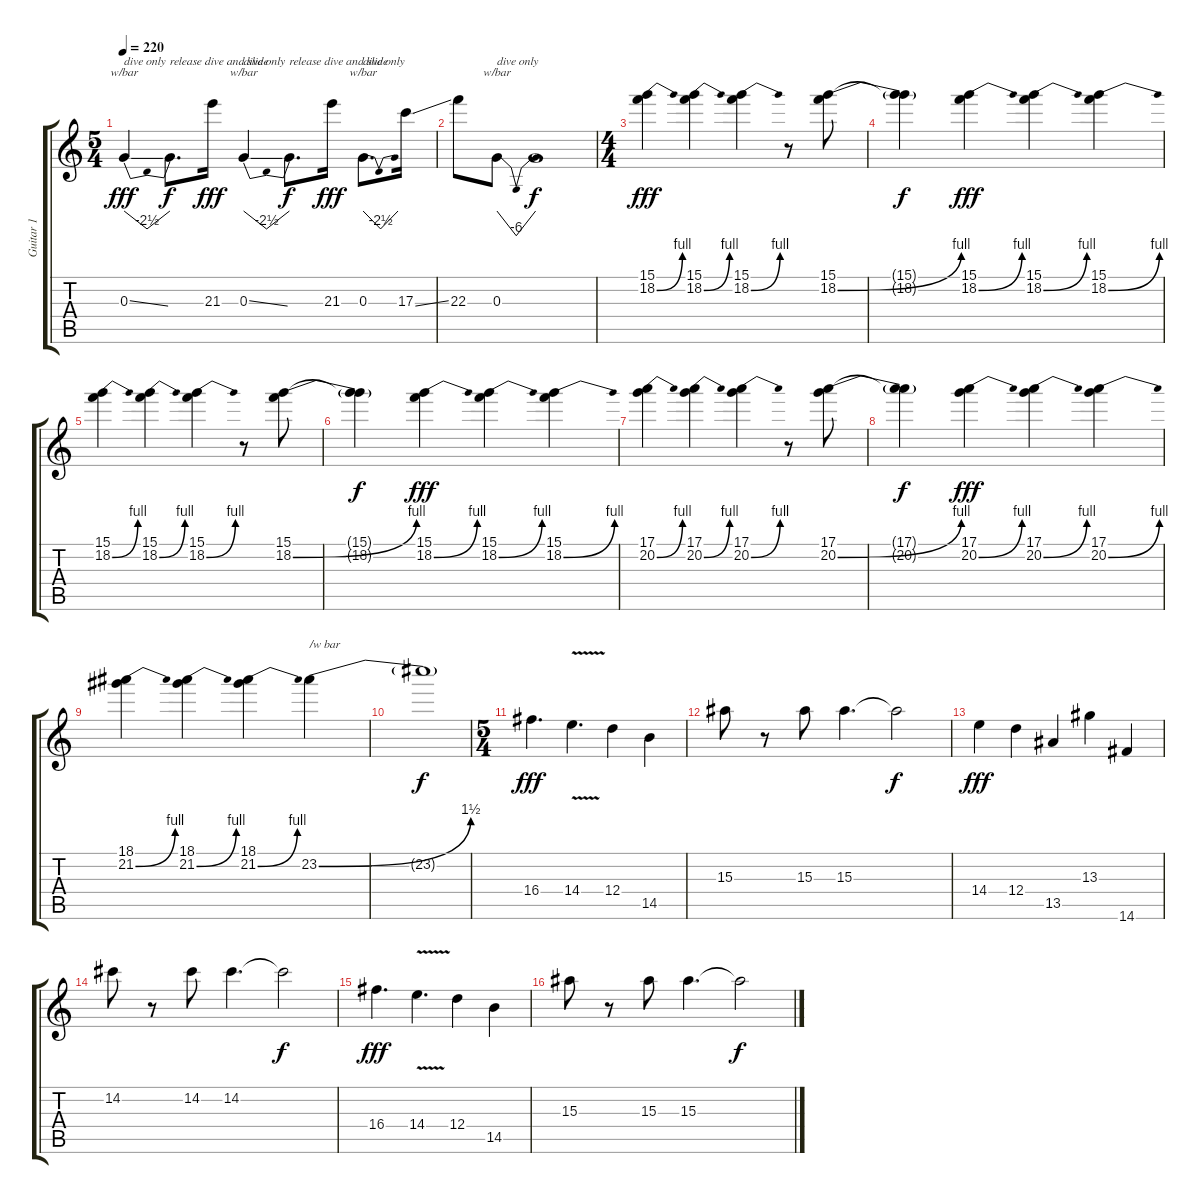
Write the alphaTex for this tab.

\track ("Guitar 1" "Guitar 1") {instrument distortionguitar}
\staff {score tabs}
\tuning (E4 B3 G3 D3 A2 E2) {hide}
\ts (5 4)
\tempo 220
\clef g2
\ks c
0.3{ss}.4{tbe (dip default 0 0 30 -10 60 0) txt "dive only" dy fff} 0.3{t}.8{d txt "release dive and slide" dy f} 21.3.16{dy fff} 0.3{ss}.4{tbe (dip default 0 0 30 -10 60 0) txt "dive only"} 0.3{t}.8{d txt "release dive and slide" dy f} 21.3.16{dy fff} 0.3.8{d tbe (dip default 0 0 30 -10 60 0) txt "dive only"} 17.3{ss}.16 |
22.3.8 0.3.8{tbe (dip default 0 0 30 -24 60 0) txt "dive only"} 0.3{t}.1{dy f} |
\ts (4 4)
(15.1 18.2{be (bend 0 0 60 4)}).4{dy fff} (15.1 18.2{be (bend 0 0 60 4)}).4 (15.1 18.2{be (bend 0 0 60 4)}).4 r.8 (15.1 18.2{be (bend 0 0 60 4)}).8 |
(15.1{t} 18.2{t}).4{dy f} (15.1 18.2{be (bend 0 0 60 4)}).4{dy fff} (15.1 18.2{be (bend 0 0 60 4)}).4 (15.1 18.2{be (bend 0 0 60 4)}).4 |
(15.1 18.2{be (bend 0 0 60 4)}).4 (15.1 18.2{be (bend 0 0 60 4)}).4 (15.1 18.2{be (bend 0 0 60 4)}).4 r.8 (15.1 18.2{be (bend 0 0 60 4)}).8 |
(15.1{t} 18.2{t}).4{dy f} (15.1 18.2{be (bend 0 0 60 4)}).4{dy fff} (15.1 18.2{be (bend 0 0 60 4)}).4 (15.1 18.2{be (bend 0 0 60 4)}).4 |
(17.1 20.2{be (bend 0 0 60 4)}).4 (17.1 20.2{be (bend 0 0 60 4)}).4 (17.1 20.2{be (bend 0 0 60 4)}).4 r.8 (17.1 20.2{be (bend 0 0 60 4)}).8 |
(17.1{t} 20.2{t}).4{dy f} (17.1 20.2{be (bend 0 0 60 4)}).4{dy fff} (17.1 20.2{be (bend 0 0 60 4)}).4 (17.1 20.2{be (bend 0 0 60 4)}).4 |
(18.1 21.2{be (bend 0 0 60 4)}).4 (18.1 21.2{be (bend 0 0 60 4)}).4 (18.1 21.2{be (bend 0 0 60 4)}).4 23.2{be (bend 0 0 60 6)}.4{txt "/w bar"} |
23.2{t}.1{dy f} |
\ts (5 4)
16.4.4{d dy fff} 14.4{v}.4{d} 12.4.4 14.5.4 |
15.3.8 r.8 15.3.8 15.3.4{d} 15.3{t}.2{dy f} |
14.4.4{dy fff} 12.4.4 13.5.4 13.3.4 14.6.4 |
14.2.8 r.8 14.2.8 14.2.4{d} 14.2{t}.2{dy f} |
16.4.4{d dy fff} 14.4{v}.4{d} 12.4.4 14.5.4 |
15.3.8 r.8 15.3.8 15.3.4{d} 15.3{t}.2{dy f}
